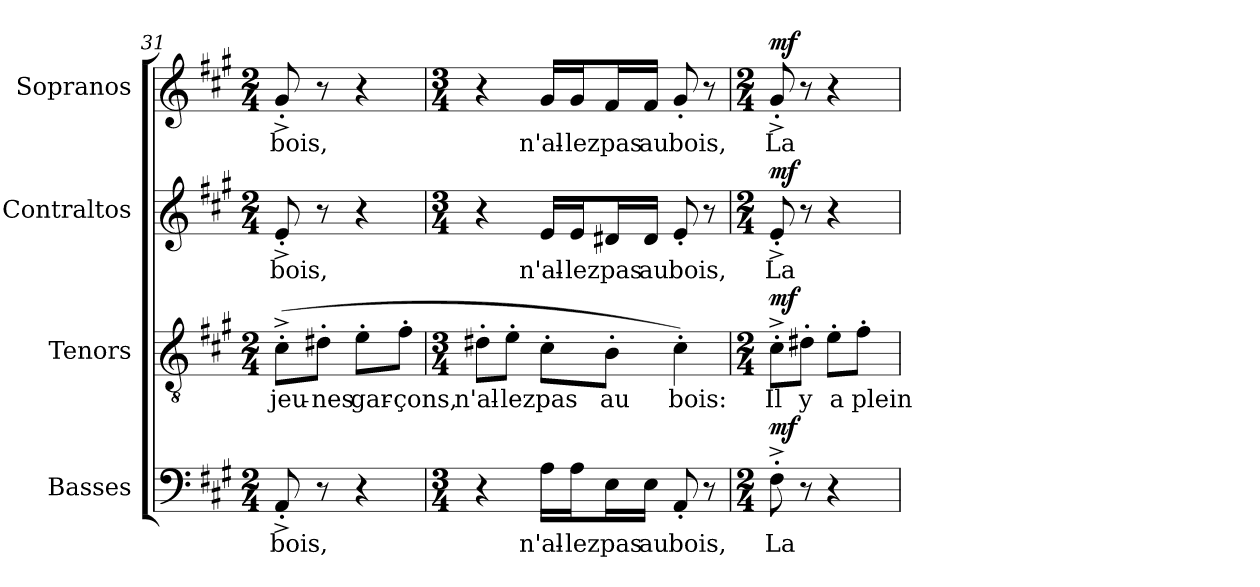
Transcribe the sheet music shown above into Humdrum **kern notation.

**kern	**text	**dynam	**kern	**text	**dynam	**kern	**text	**dynam	**kern	**text	**dynam
*part4	*part4	*part4	*part3	*part3	*part3	*part2	*part2	*part2	*part1	*part1	*part1
*staff4	*staff4	*staff4	*staff3	*staff3	*staff3	*staff2	*staff2	*staff2	*staff1	*staff1	*staff1
*I"Basses	*	*	*I"Tenors	*	*	*I"Contraltos	*	*	*I"Sopranos	*	*
*I'B.	*	*	*I'T.	*	*	*I'C.	*	*	*I'S.	*	*
*clefF4	*	*	*clefGv2	*	*	*clefG2	*	*	*clefG2	*	*
*	*	*	*ITrd7c12	*	*	*	*	*	*	*	*
*k[f#c#g#]	*	*	*k[f#c#g#]	*	*	*k[f#c#g#]	*	*	*k[f#c#g#]	*	*
*A:	*	*	*A:	*	*	*A:	*	*	*A:	*	*
*M2/4	*	*	*M2/4	*	*	*M2/4	*	*	*M2/4	*	*
=31	=31	=31	=31	=31	=31	=31	=31	=31	=31	=31	=31
!	!LO:LY:b:color=#000000	!	!	!	!	!	!	!	!	!	!
!	!	!	!	!LO:LY:b:color=#000000	!	!	!	!	!	!	!
!	!	!	!	!	!	!	!LO:LY:b:color=#000000	!	!	!	!
!	!	!	!	!	!	!	!	!	!	!LO:LY:b:color=#000000	!
8AA'^i/	bois,	.	(8C#'^i\L	jeu-	.	8e'^i/	bois,	.	8g#'^i/	bois,	.
!	!	!	!	!LO:LY:b:color=#000000	!	!	!	!	!	!	!
8r	.	.	8D#X'i\J	-nes	.	8r	.	.	8r	.	.
!	!	!	!	!LO:LY:b:color=#000000	!	!	!	!	!	!	!
4r	.	.	8E'i\L	gar-	.	4r	.	.	4r	.	.
!	!	!	!	!LO:LY:b:color=#000000	!	!	!	!	!	!	!
.	.	.	8F#'i\J	-çons,	.	.	.	.	.	.	.
=32	=32	=32	=32	=32	=32	=32	=32	=32	=32	=32	=32
*M3/4	*	*	*M3/4	*	*	*M3/4	*	*	*M3/4	*	*
!	!	!	!	!LO:LY:b:color=#000000	!	!	!	!	!	!	!
4r	.	.	8D#X'i\L	n'al-	.	4r	.	.	4r	.	.
!	!	!	!	!LO:LY:b:color=#000000	!	!	!	!	!	!	!
.	.	.	8E'i\J	-lez	.	.	.	.	.	.	.
!	!LO:LY:b:color=#000000	!	!	!	!	!	!	!	!	!	!
!	!	!	!	!LO:LY:b:color=#000000	!	!	!	!	!	!	!
!	!	!	!	!	!	!	!LO:LY:b:color=#000000	!	!	!	!
!	!	!	!	!	!	!	!	!	!	!LO:LY:b:color=#000000	!
16Ai\LL	n'al-	.	8C#'i\L	pas	.	16ei/LL	n'al-	.	16g#i/LL	n'al-	.
!	!LO:LY:b:color=#000000	!	!	!	!	!	!	!	!	!	!
!	!	!	!	!	!	!	!LO:LY:b:color=#000000	!	!	!	!
!	!	!	!	!	!	!	!	!	!	!LO:LY:b:color=#000000	!
16Ai\J	-lez	.	.	.	.	16ei/J	-lez	.	16g#i/J	-lez	.
!	!LO:LY:b:color=#000000	!	!	!	!	!	!	!	!	!	!
!	!	!	!	!LO:LY:b:color=#000000	!	!	!	!	!	!	!
!	!	!	!	!	!	!	!LO:LY:b:color=#000000	!	!	!	!
!	!	!	!	!	!	!	!	!	!	!LO:LY:b:color=#000000	!
16Ei\L	pas	.	8BB'i\J	au	.	16d#Xi/L	pas	.	16f#i/L	pas	.
!	!LO:LY:b:color=#000000	!	!	!	!	!	!	!	!	!	!
!	!	!	!	!	!	!	!LO:LY:b:color=#000000	!	!	!	!
!	!	!	!	!	!	!	!	!	!	!LO:LY:b:color=#000000	!
16Ei\JJ	au	.	.	.	.	16d#i/JJ	au	.	16f#i/JJ	au	.
!	!LO:LY:b:color=#000000	!	!	!	!	!	!	!	!	!	!
!	!	!	!	!LO:LY:b:color=#000000	!	!	!	!	!	!	!
!	!	!	!	!	!	!	!LO:LY:b:color=#000000	!	!	!	!
!	!	!	!	!	!	!	!	!	!	!LO:LY:b:color=#000000	!
8AA'i/	bois,	.	4C#'i\)	bois:	.	8e'i/	bois,	.	8g#'i/	bois,	.
8r	.	.	.	.	.	8r	.	.	8r	.	.
!!LO:PB:g=z
=33	=33	=33	=33	=33	=33	=33	=33	=33	=33	=33	=33
*M2/4	*	*	*M2/4	*	*	*M2/4	*	*	*M2/4	*	*
!	!LO:LY:b:color=#000000	!	!	!	!	!	!	!	!	!	!
!	!	!	!	!LO:LY:b:color=#000000	!	!	!	!	!	!	!
!	!	!	!	!	!	!	!LO:LY:b:color=#000000	!	!	!	!
!	!	!	!	!	!	!	!	!	!	!LO:LY:b:color=#000000	!
8F#'^i\	La	mf	8C#'^i\L	Il	mf	8e'^i/	La	mf	8g#'^i/	La	mf
!	!	!	!	!LO:LY:b:color=#000000	!	!	!	!	!	!	!
8r	.	.	8D#X'i\J	y	.	8r	.	.	8r	.	.
!	!	!	!	!LO:LY:b:color=#000000	!	!	!	!	!	!	!
4r	.	.	8E'i\L	a	.	4r	.	.	4r	.	.
!	!	!	!	!LO:LY:b:color=#000000	!	!	!	!	!	!	!
.	.	.	8F#'i\J	plein	.	.	.	.	.	.	.
=	=	=	=	=	=	=	=	=	=	=	=
*-	*-	*-	*-	*-	*-	*-	*-	*-	*-	*-	*-
